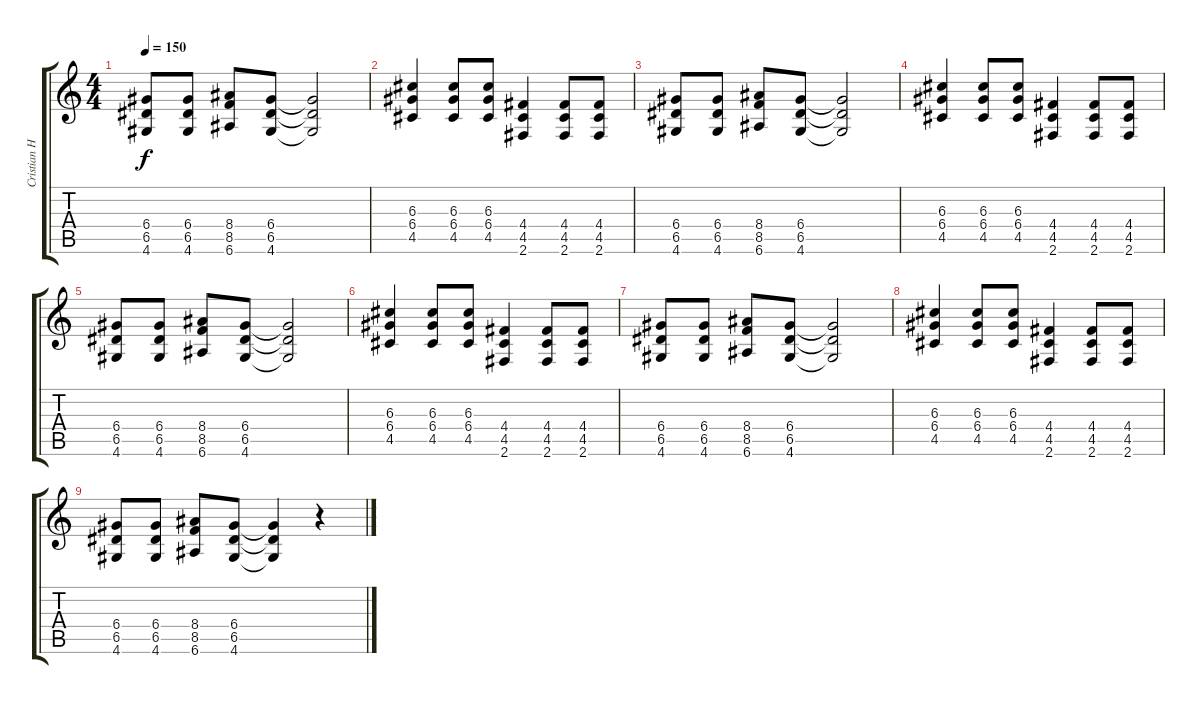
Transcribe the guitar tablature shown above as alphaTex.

\track ("Cristian Humberto Aldana (Guitarra)" "Cristian H") {instrument distortionguitar}
\staff {score tabs}
\tuning (E4 B3 G3 D3 A2 E2) {hide}
\ts (4 4)
\tempo 150
\clef g2
\ks c
(6.4 6.5 4.6).8{dy f} (6.4 6.5 4.6).8 (8.4 8.5 6.6).8 (6.4 6.5 4.6).8 (6.4{t} 6.5{t} 4.6{t}).2 |
(6.3 6.4 4.5).4 (6.3 6.4 4.5).8 (6.3 6.4 4.5).8 (4.4 4.5 2.6).4 (4.4 4.5 2.6).8 (4.4 4.5 2.6).8 |
(6.4 6.5 4.6).8 (6.4 6.5 4.6).8 (8.4 8.5 6.6).8 (6.4 6.5 4.6).8 (6.4{t} 6.5{t} 4.6{t}).2 |
(6.3 6.4 4.5).4 (6.3 6.4 4.5).8 (6.3 6.4 4.5).8 (4.4 4.5 2.6).4 (4.4 4.5 2.6).8 (4.4 4.5 2.6).8 |
(6.4 6.5 4.6).8 (6.4 6.5 4.6).8 (8.4 8.5 6.6).8 (6.4 6.5 4.6).8 (6.4{t} 6.5{t} 4.6{t}).2 |
(6.3 6.4 4.5).4 (6.3 6.4 4.5).8 (6.3 6.4 4.5).8 (4.4 4.5 2.6).4 (4.4 4.5 2.6).8 (4.4 4.5 2.6).8 |
(6.4 6.5 4.6).8 (6.4 6.5 4.6).8 (8.4 8.5 6.6).8 (6.4 6.5 4.6).8 (6.4{t} 6.5{t} 4.6{t}).2 |
(6.3 6.4 4.5).4 (6.3 6.4 4.5).8 (6.3 6.4 4.5).8 (4.4 4.5 2.6).4 (4.4 4.5 2.6).8 (4.4 4.5 2.6).8 |
(6.4 6.5 4.6).8 (6.4 6.5 4.6).8 (8.4 8.5 6.6).8 (6.4 6.5 4.6).8 (6.4{t} 6.5{t} 4.6{t}).4 r.4
